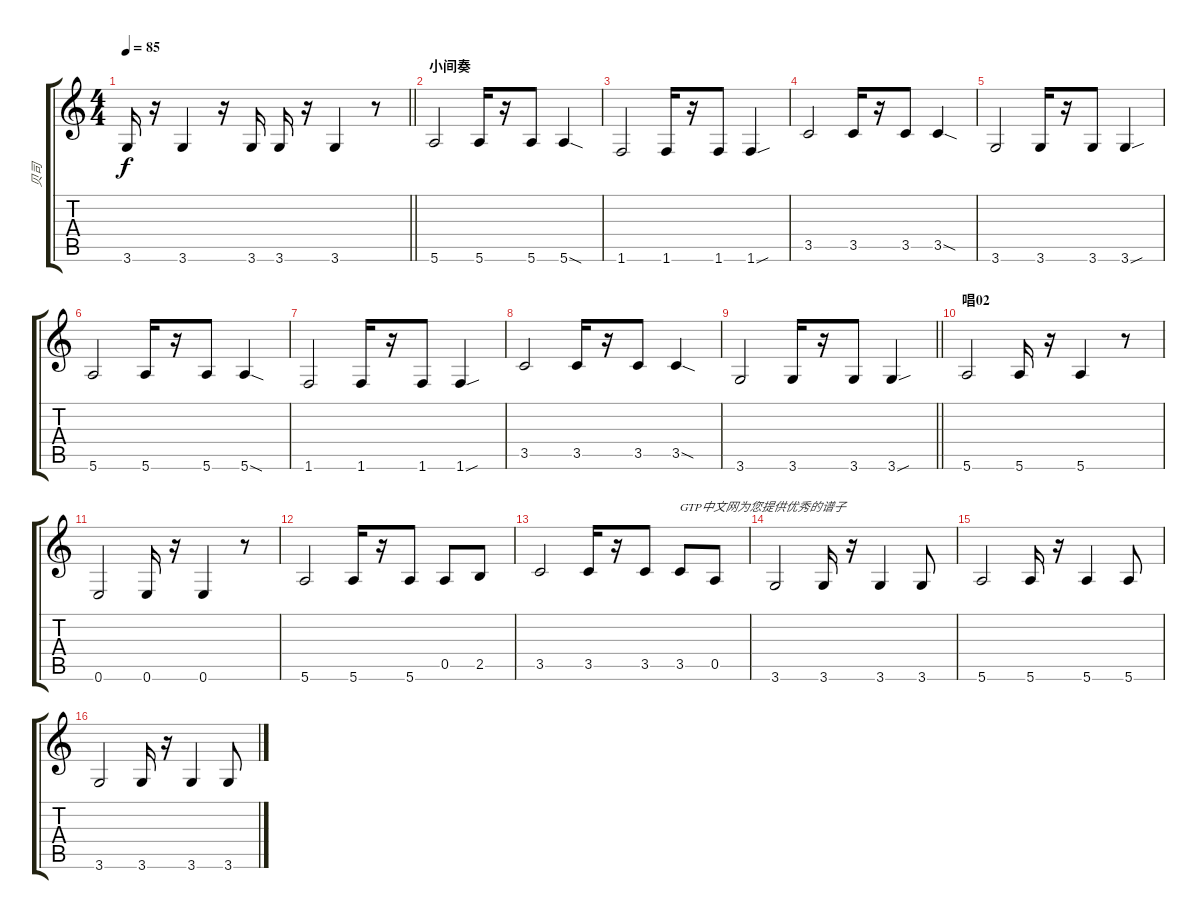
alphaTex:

\track ("贝司" "贝司") {instrument electricbassfinger}
\staff {score tabs}
\tuning (E4 B3 G3 D3 A2 E2) {hide}
\ts (4 4)
\tempo 85
\clef g2
\barLineRight lightlight
\ks c
3.6.16{dy f} r.16 3.6.4 r.16 3.6.16 3.6.16 r.16 3.6.4 r.8 |
\section ("" "小间奏")
5.6.2 5.6.16 r.16 5.6.8 5.6{sod}.4 |
1.6.2 1.6.16 r.16 1.6.8 1.6{sou}.4 |
3.5.2 3.5.16 r.16 3.5.8 3.5{sod}.4 |
3.6.2 3.6.16 r.16 3.6.8 3.6{sou}.4 |
5.6.2 5.6.16 r.16 5.6.8 5.6{sod}.4 |
1.6.2 1.6.16 r.16 1.6.8 1.6{sou}.4 |
3.5.2 3.5.16 r.16 3.5.8 3.5{sod}.4 |
\barLineRight lightlight
3.6.2 3.6.16 r.16 3.6.8 3.6{sou}.4 |
\section ("" "唱02")
5.6.2 5.6.16 r.16 5.6.4 r.8 |
0.6.2 0.6.16 r.16 0.6.4 r.8 |
5.6.2 5.6.16 r.16 5.6.8 0.5.8 2.5.8 |
3.5.2 3.5.16 r.16 3.5.8 3.5.8{txt "GTP中文网为您提供优秀的谱子"} 0.5.8 |
3.6.2 3.6.16 r.16 3.6.4 3.6.8 |
5.6.2 5.6.16 r.16 5.6.4 5.6.8 |
3.6.2 3.6.16 r.16 3.6.4 3.6.8
